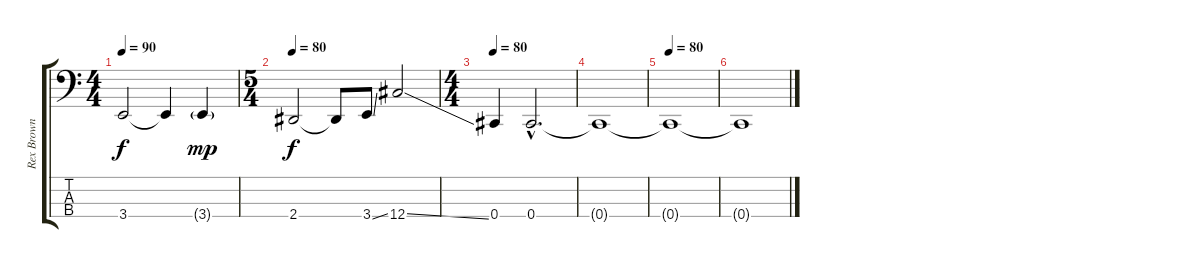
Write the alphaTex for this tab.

\track ("Rex Brown" "Rex Brown") {instrument slapbass2}
\staff {score tabs}
\tuning (E2 B1 Gb1 Db1) {hide}
\ts (4 4)
\tempo 90
\clef f4
\ks c
3.4.2{dy f} 3.4{t}.4 3.4{g}.4{dy mp} |
\ts (5 4)
\tempo 80
2.4.2{dy f} 2.4{t}.8 3.4{ss}.8 12.4{ss}.2 |
\ts (4 4)
\tempo 80
0.4.4 0.4{hac}.2{d} |
0.4{t}.1 |
\tempo 80
0.4{t}.1 |
0.4{t}.1
